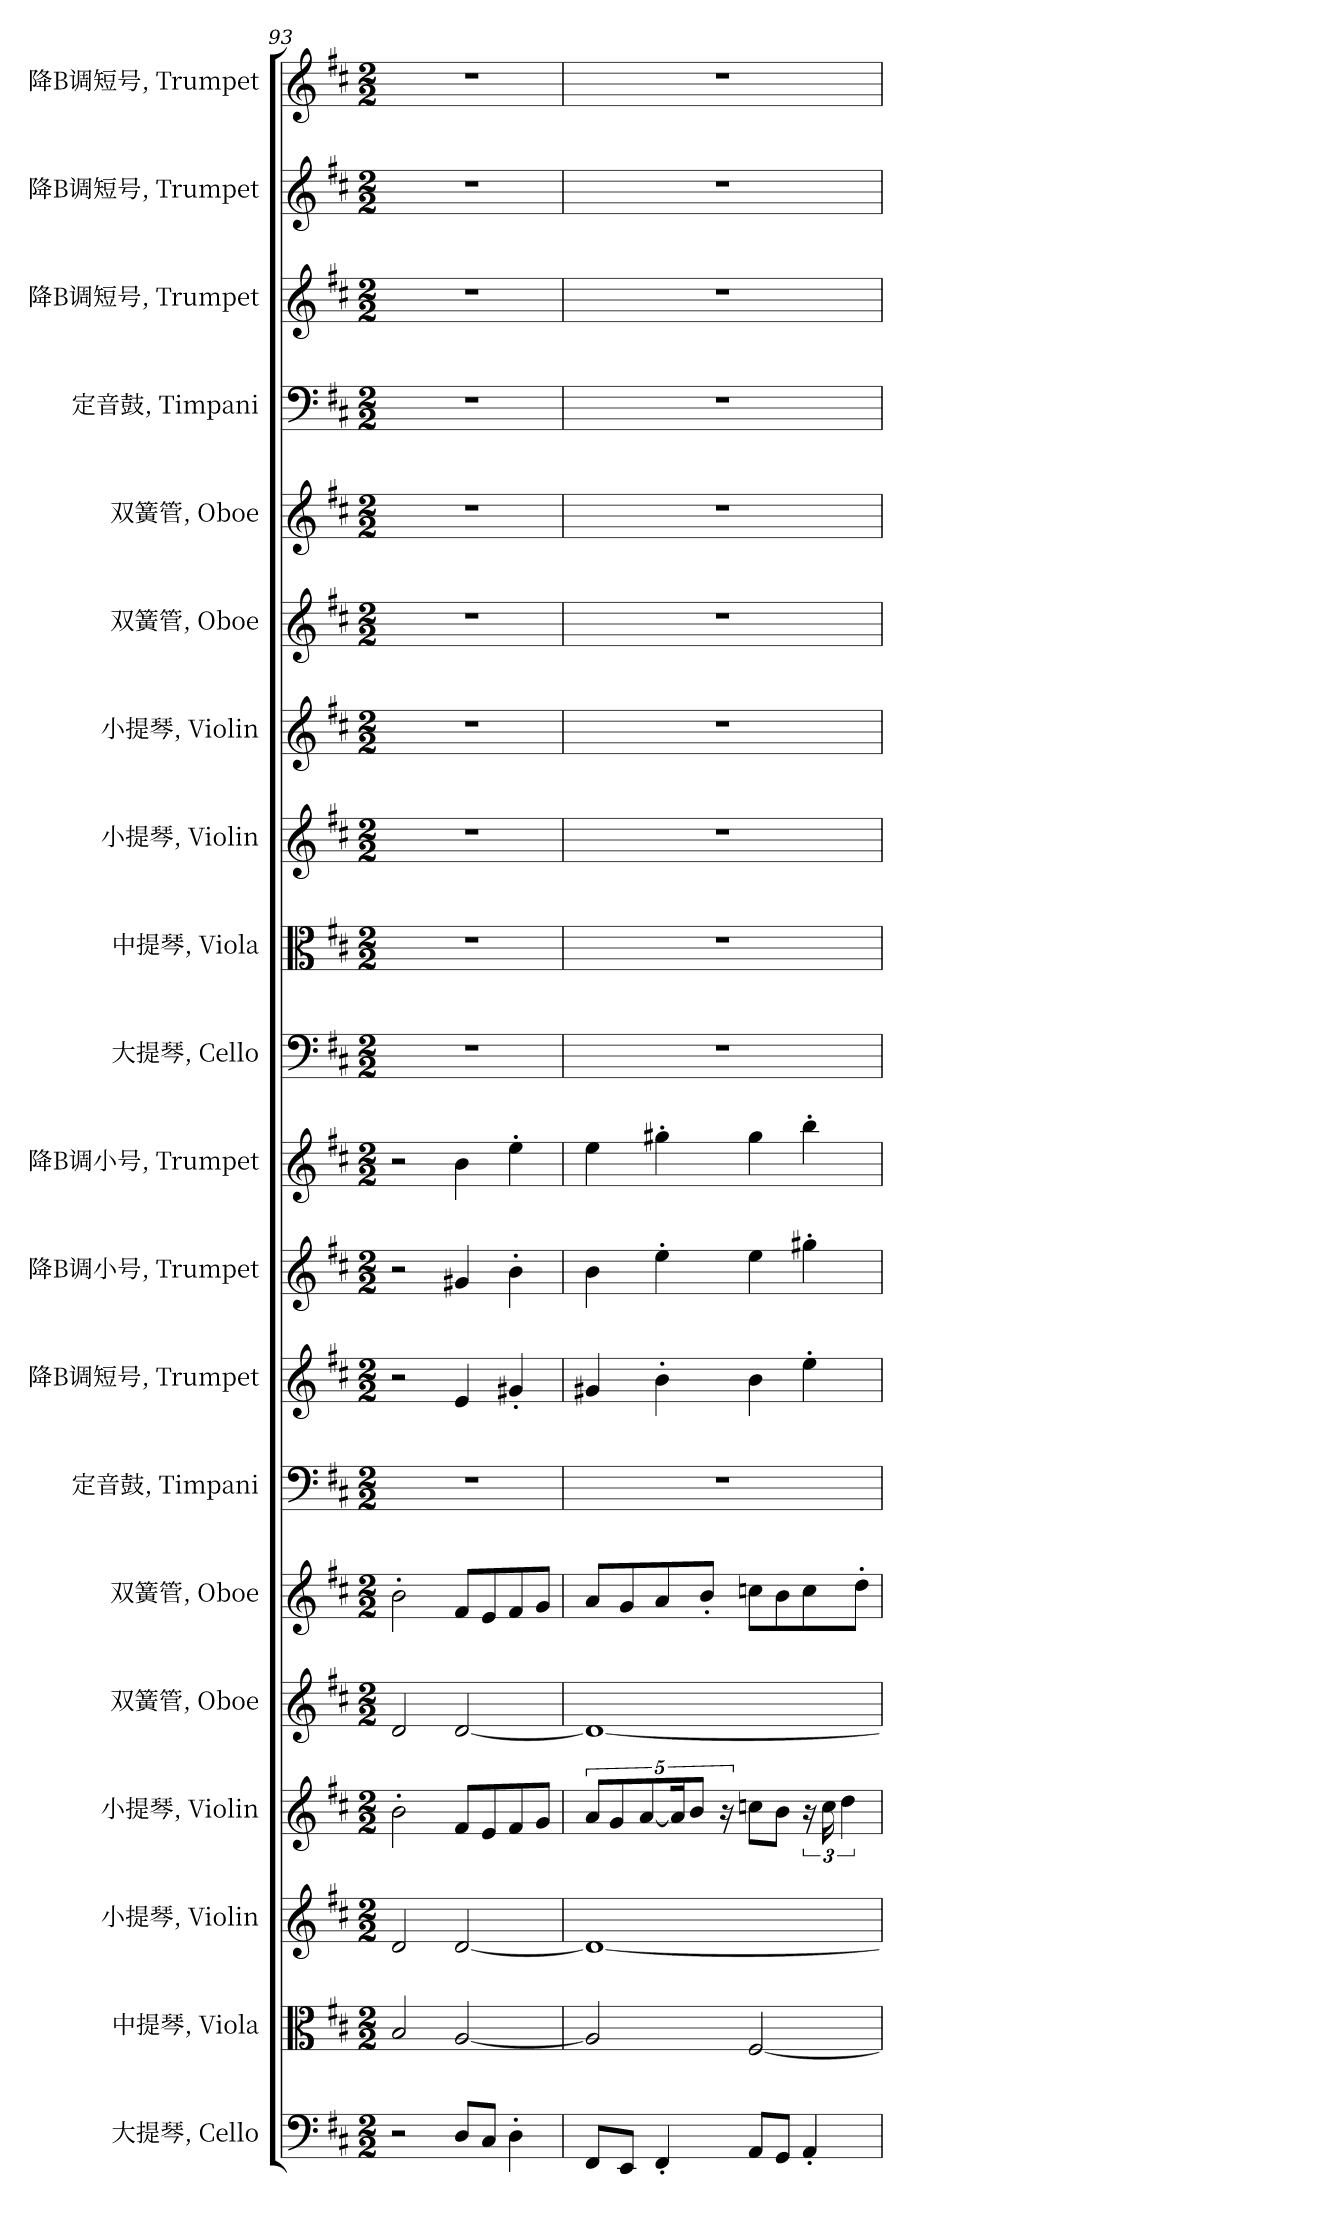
**kern	**kern	**kern	**kern	**kern	**kern	**kern	**kern	**kern	**kern	**kern	**kern	**kern	**kern	**kern	**kern	**kern	**kern	**kern	**kern
*part20	*part19	*part18	*part17	*part16	*part15	*part14	*part13	*part12	*part11	*part10	*part9	*part8	*part7	*part6	*part5	*part4	*part3	*part2	*part1
*staff20	*staff19	*staff18	*staff17	*staff16	*staff15	*staff14	*staff13	*staff12	*staff11	*staff10	*staff9	*staff8	*staff7	*staff6	*staff5	*staff4	*staff3	*staff2	*staff1
*I"大提琴, Cello	*I"中提琴, Viola	*I"小提琴, Violin	*I"小提琴, Violin	*I"双簧管, Oboe	*I"双簧管, Oboe	*I"定音鼓, Timpani	*I"降B调短号, Trumpet	*I"降B调小号, Trumpet	*I"降B调小号, Trumpet	*I"大提琴, Cello	*I"中提琴, Viola	*I"小提琴, Violin	*I"小提琴, Violin	*I"双簧管, Oboe	*I"双簧管, Oboe	*I"定音鼓, Timpani	*I"降B调短号, Trumpet	*I"降B调短号, Trumpet	*I"降B调短号, Trumpet
*	*I'Vla.	*I'Vln.	*I'Vln.	*I'Ob.	*I'Ob.	*I'Timp.	*	*I'B♭ Tpt.	*I'B♭ Tpt.	*	*I'Vla.	*I'Vln.	*I'Vln.	*I'Ob.	*I'Ob.	*I'Timp.	*	*	*
*clefF4	*clefC3	*clefG2	*clefG2	*clefG2	*clefG2	*clefF4	*clefG2	*clefG2	*clefG2	*clefF4	*clefC3	*clefG2	*clefG2	*clefG2	*clefG2	*clefF4	*clefG2	*clefG2	*clefG2
*	*	*	*	*	*	*	*ITrd1c2	*ITrd1c2	*ITrd1c2	*	*	*	*	*	*	*	*ITrd1c2	*ITrd1c2	*ITrd1c2
*k[f#c#]	*k[f#c#]	*k[f#c#]	*k[f#c#]	*k[f#c#]	*k[f#c#]	*k[f#c#]	*k[]	*k[]	*k[]	*k[f#c#]	*k[f#c#]	*k[f#c#]	*k[f#c#]	*k[f#c#]	*k[f#c#]	*k[f#c#]	*k[]	*k[]	*k[]
*M2/2	*M2/2	*M2/2	*M2/2	*M2/2	*M2/2	*M2/2	*M2/2	*M2/2	*M2/2	*M2/2	*M2/2	*M2/2	*M2/2	*M2/2	*M2/2	*M2/2	*M2/2	*M2/2	*M2/2
=93	=93	=93	=93	=93	=93	=93	=93	=93	=93	=93	=93	=93	=93	=93	=93	=93	=93	=93	=93
2r	2B/	2d/	2b'\	2d/	2b'\	1r	2r	2r	2r	1r	1r	1r	1r	1r	1r	1r	1r	1r	1r
8D/L	[2A/	[2d/	8f#/L	[2d/	8f#/L	.	4d/	4f#X/	4a\	.	.	.	.	.	.	.	.	.	.
8C#/J	.	.	8e/	.	8e/	.	.	.	.	.	.	.	.	.	.	.	.	.	.
4D'\	.	.	8f#/	.	8f#/	.	4f#X'/	4a'\	4dd'\	.	.	.	.	.	.	.	.	.	.
.	.	.	8g/J	.	8g/J	.	.	.	.	.	.	.	.	.	.	.	.	.	.
!!LO:PB:g=z
=94	=94	=94	=94	=94	=94	=94	=94	=94	=94	=94	=94	=94	=94	=94	=94	=94	=94	=94	=94
8FF#/L	2A/]	1d_	10a/L	1d_	8a/L	1r	4f#X/	4a\	4dd\	1r	1r	1r	1r	1r	1r	1r	1r	1r	1r
.	.	.	10g/	.	.	.	.	.	.	.	.	.	.	.	.	.	.	.	.
8EE/J	.	.	.	.	8g/	.	.	.	.	.	.	.	.	.	.	.	.	.	.
.	.	.	[10a/	.	.	.	.	.	.	.	.	.	.	.	.	.	.	.	.
4FF#'/	.	.	.	.	8a/	.	4a'\	4dd'\	4ff#X'\	.	.	.	.	.	.	.	.	.	.
.	.	.	20a/K]	.	.	.	.	.	.	.	.	.	.	.	.	.	.	.	.
.	.	.	10b/J	.	.	.	.	.	.	.	.	.	.	.	.	.	.	.	.
.	.	.	.	.	8b'/J	.	.	.	.	.	.	.	.	.	.	.	.	.	.
.	.	.	20r	.	.	.	.	.	.	.	.	.	.	.	.	.	.	.	.
8AA/L	[2F#/	.	8ccn\L	.	8ccn\L	.	4a\	4dd\	4ff#\	.	.	.	.	.	.	.	.	.	.
8GG/J	.	.	8b\J	.	8b\	.	.	.	.	.	.	.	.	.	.	.	.	.	.
4AA'/	.	.	24r	.	8cc\	.	4dd'\	4ff#X'\	4aa'\	.	.	.	.	.	.	.	.	.	.
.	.	.	24cc\	.	.	.	.	.	.	.	.	.	.	.	.	.	.	.	.
.	.	.	6dd\	.	.	.	.	.	.	.	.	.	.	.	.	.	.	.	.
.	.	.	.	.	8dd'\J	.	.	.	.	.	.	.	.	.	.	.	.	.	.
=	=	=	=	=	=	=	=	=	=	=	=	=	=	=	=	=	=	=	=
*-	*-	*-	*-	*-	*-	*-	*-	*-	*-	*-	*-	*-	*-	*-	*-	*-	*-	*-	*-
